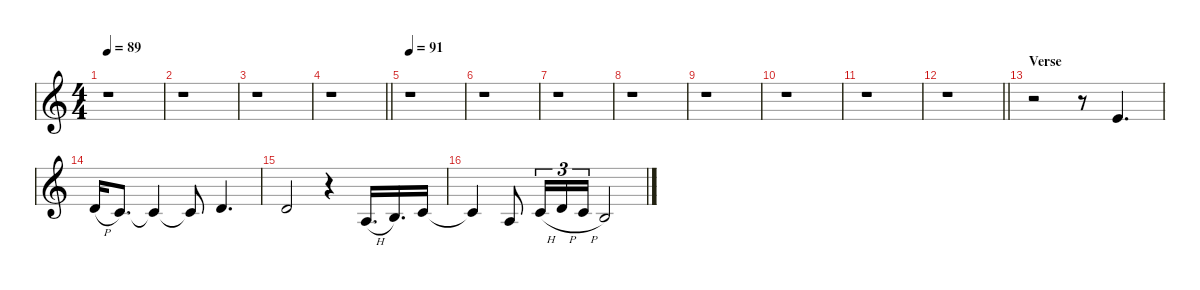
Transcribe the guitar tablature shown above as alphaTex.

\defaultSystemsLayout 4
\hideDynamics
\bracketExtendMode nobrackets
\singleTrackTrackNamePolicy hidden
\multiTrackTrackNamePolicy hidden
\otherSystemsTrackNameOrientation horizontal
\track ("Vocals" "clar.") {instrument clarinet}
\staff {score}
\tuning (E4 B3 G3 D3 A2 D2)
\ts (4 4)
\tempo 89
\clef g2
\ks c
r.1{dy f beam Down} |
r.1{beam Down} |
r.1{beam Down} |
\barLineRight lightlight
r.1{beam Down} |
\section ("" "")
\tempo 91
r.1{beam Down} |
r.1{beam Down} |
r.1{beam Down} |
r.1{beam Down} |
r.1{beam Down} |
r.1{beam Down} |
r.1{beam Down} |
\barLineRight lightlight
r.1{beam Down} |
\section ("" "Verse")
r.2{beam Down} r.8{beam Down} 5.2.4{d beam Up} |
7.3{h}.16{beam Up} 5.3.8{d dy ff beam Up} 5.3{t}.4{dy f beam Up} 5.3{t}.8{beam Up} 7.3.4{d beam Up} |
7.3.2{beam Up} r.4{beam Up} 7.4{h}.16{d beam Up} 9.4.16{d dy ff beam Up} 5.3.16{dy f beam Up} |
5.3{t}.4{beam Up} 7.4.8{beam Up} 5.3{h}.16{tu (3 2) beam Up} 7.3{h}.16{tu (3 2) dy ff beam Up} 5.3{h}.16{tu (3 2) beam Up} 4.3.2{beam Up}
